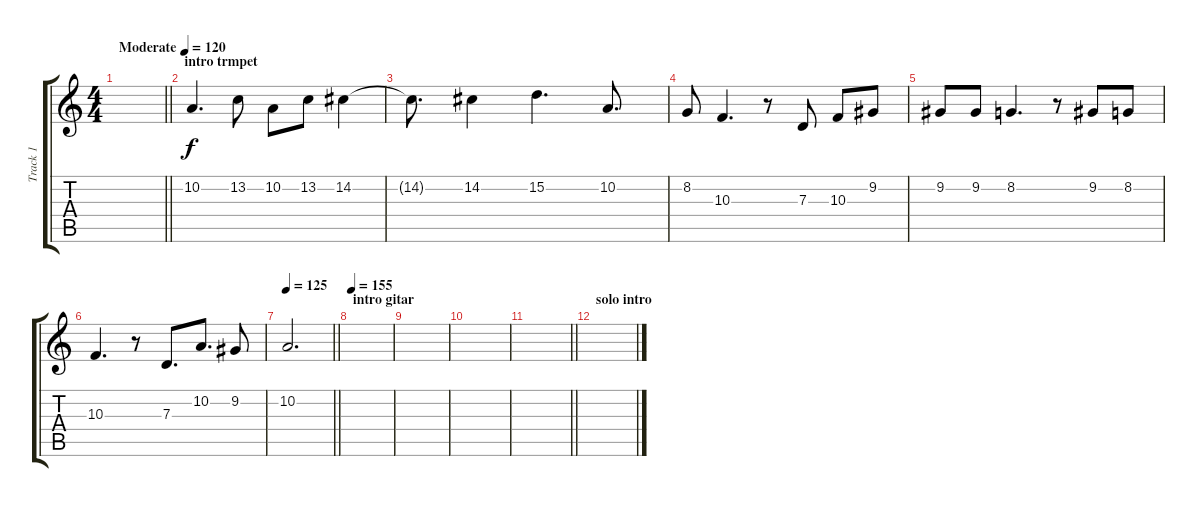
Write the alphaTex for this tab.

\track ("Track 1" "Track 1") {instrument trumpet bank 1}
\staff {score tabs}
\tuning (E4 B3 G3 D3 A2 E2) {hide}
\ts (4 4)
\tempo (120 "Moderate")
\clef g2
\barLineRight lightlight
\ks c
|
\section ("" "intro trmpet")
10.2.4{d} 13.2.8 10.2.8 13.2.8 14.2.4 |
14.2{t}.8{d} 14.2.4 15.2.4{d} 10.2.8{d} |
8.2.8 10.3.4{d} r.8 7.3.8 10.3.8 9.2.8 |
9.2.8 9.2.8 8.2.4{d} r.8 9.2.8 8.2.8 |
10.3.4{d} r.8 7.3.8{d} 10.2.8{d} 9.2.8 |
\tempo 125
\barLineRight lightlight
10.2.2{d} |
\section ("" "intro gitar")
\tempo 155
|
|
|
\barLineRight lightlight
|
\section ("" "solo intro")
